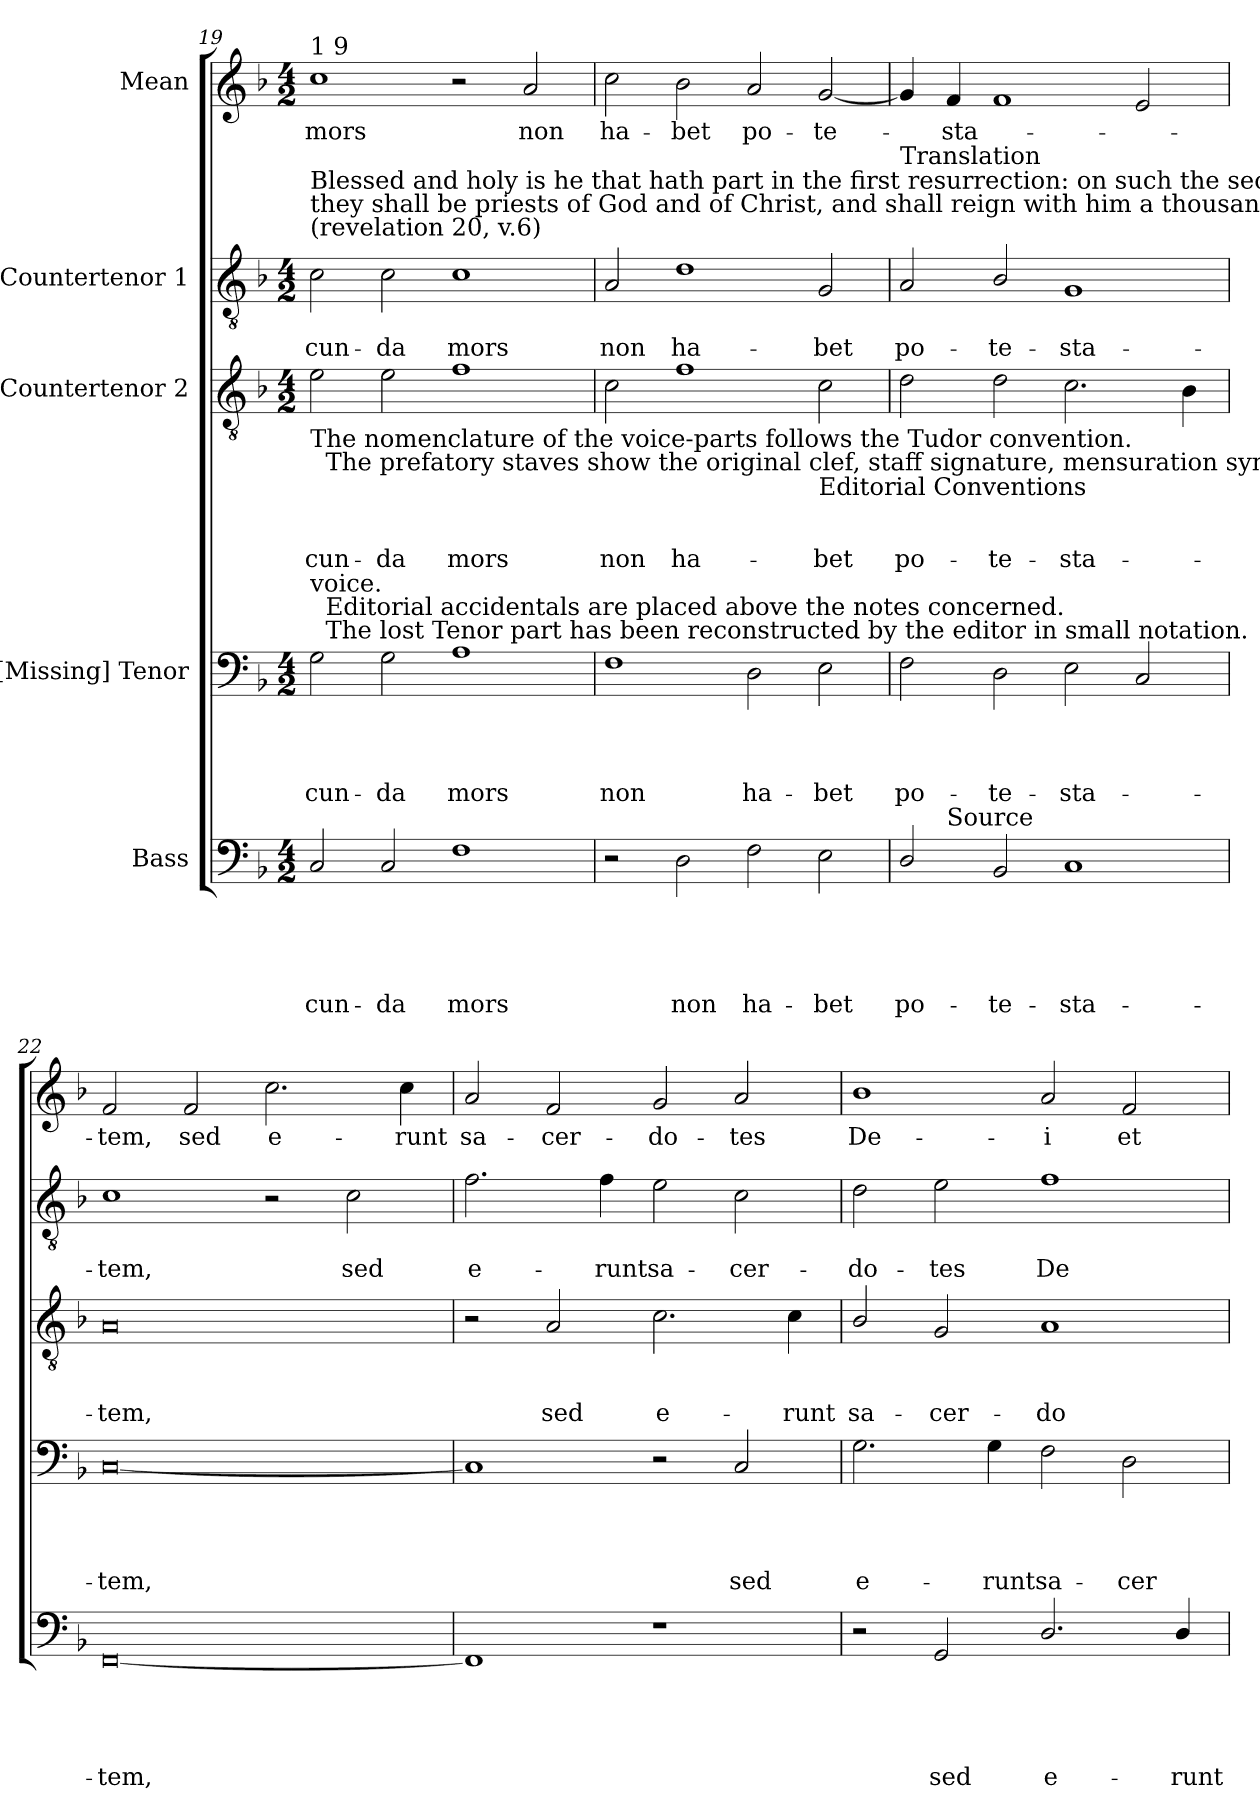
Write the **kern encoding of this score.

**kern	**text	**text	**text	**text	**text	**kern	**text	**text	**text	**text	**kern	**text	**text	**text	**kern	**text	**text	**kern	**text
*part5	*part5	*part5	*part5	*part5	*part5	*part4	*part4	*part4	*part4	*part4	*part3	*part3	*part3	*part3	*part2	*part2	*part2	*part1	*part1
*staff5	*staff5	*staff5	*staff5	*staff5	*staff5	*staff4	*staff4	*staff4	*staff4	*staff4	*staff3	*staff3	*staff3	*staff3	*staff2	*staff2	*staff2	*staff1	*staff1
*I"Bass	*	*	*	*	*	*I"[Missing] Tenor	*	*	*	*	*I"Countertenor 2	*	*	*	*I"Countertenor 1	*	*	*I"Mean	*
!!LO:PB:g=z
*clefF4	*	*	*	*	*	*clefF4	*	*	*	*	*clefGv2	*	*	*	*clefGv2	*	*	*clefG2	*
*k[b-]	*	*	*	*	*	*k[b-]	*	*	*	*	*k[b-]	*	*	*	*k[b-]	*	*	*k[b-]	*
*F:	*	*	*	*	*	*F:	*	*	*	*	*F:	*	*	*	*F:	*	*	*F:	*
*M4/2	*	*	*	*	*	*M4/2	*	*	*	*	*M4/2	*	*	*	*M4/2	*	*	*M4/2	*
=19	=19	=19	=19	=19	=19	=19	=19	=19	=19	=19	=19	=19	=19	=19	=19	=19	=19	=19	=19
!	!	!	!	!	!	!	!	!	!	!	!	!	!	!	!	!	!	!LO:TX:a:t=1 9	!
!	!	!	!	!	!	!	!	!	!	!	!	!	!	!	!LO:TX:a:t=Blessed and holy is he that hath part in the first resurrection&colon; on such the second death hath no power, but\nthey shall be priests of God and of Christ, and shall reign with him a thousand years.\n(revelation 20, v.6)	!	!	!	!
!	!	!	!	!	!	!	!	!	!	!	!LO:TX:b:t=The nomenclature of the voice-parts follows the Tudor convention.\n    The prefatory staves show the original clef, staff signature, mensuration symbol and first note for each	!	!	!	!	!	!	!	!
!	!	!	!	!	!	!LO:TX:a:t=voice.\n    Editorial accidentals are placed above the notes concerned.\n    The lost Tenor part has been reconstructed by the editor in small notation.	!	!	!	!	!	!	!	!	!	!	!	!	!
!	!	!	!	!	!LO:LY:b	!	!	!	!	!LO:LY:b	!	!	!	!LO:LY:b	!	!	!LO:LY:b	!	!LO:LY:b
2C/	.	.	.	.	-cun-	2G\	.	.	.	-cun-	2e\	.	.	-cun-	2c\	.	-cun-	1cc	mors
!	!	!	!	!	!LO:LY:b	!	!	!	!	!LO:LY:b	!	!	!	!LO:LY:b	!	!	!LO:LY:b	!	!
2C/	.	.	.	.	-da	2G\	.	.	.	-da	2e\	.	.	-da	2c\	.	-da	.	.
!	!	!	!	!	!LO:LY:b	!	!	!	!	!LO:LY:b	!	!	!	!LO:LY:b	!	!	!LO:LY:b	!	!
1F	.	.	.	.	mors	1A	.	.	.	mors	1f	.	.	mors	1c	.	mors	2r	.
!	!	!	!	!	!	!	!	!	!	!	!	!	!	!	!	!	!	!	!LO:LY:b
.	.	.	.	.	.	.	.	.	.	.	.	.	.	.	.	.	.	2a/	non
=20!	=20!	=20!	=20!	=20!	=20!	=20!	=20!	=20!	=20!	=20!	=20!	=20!	=20!	=20!	=20!	=20!	=20!	=20!	=20!
!	!	!	!	!	!	!	!	!	!	!LO:LY:b	!	!	!	!LO:LY:b	!	!	!LO:LY:b	!	!LO:LY:b
2r	.	.	.	.	.	1F	.	.	.	non	2c\	.	.	non	2A/	.	non	2cc\	ha-
!	!	!	!	!	!LO:LY:b	!	!	!	!	!	!	!	!	!LO:LY:b	!	!	!LO:LY:b	!	!LO:LY:b
2D\	.	.	.	.	non	.	.	.	.	.	1f	.	.	ha-	1d	.	ha-	2b-\	-bet
!	!	!	!	!	!LO:LY:b	!	!	!	!	!LO:LY:b	!	!	!	!	!	!	!	!	!LO:LY:b
2F\	.	.	.	.	ha-	2D\	.	.	.	ha-	.	.	.	.	.	.	.	2a/	po-
!	!	!	!	!	!	!	!	!	!	!	!LO:TX:b:t=Editorial Conventions	!	!	!	!	!	!	!	!
!	!	!	!	!	!LO:LY:b	!	!	!	!	!LO:LY:b	!	!	!	!LO:LY:b	!	!	!LO:LY:b	!	!LO:LY:b
2E\	.	.	.	.	-bet	2E\	.	.	.	-bet	2c\	.	.	-bet	2G/	.	-bet	[<2g/	-te-
=21!	=21!	=21!	=21!	=21!	=21!	=21!	=21!	=21!	=21!	=21!	=21!	=21!	=21!	=21!	=21!	=21!	=21!	=21!	=21!
!	!	!	!	!	!	!	!	!	!	!	!	!	!	!	!LO:TX:a:t=Translation	!	!	!	!
!	!	!	!	!	!LO:LY:b	!	!	!	!	!LO:LY:b	!	!	!	!LO:LY:b	!	!	!LO:LY:b	!	!
*^	*	*	*	*	*	*	*	*	*	*	*	*	*	*	*	*	*	*	*
2D/	4ryy	.	.	.	.	po-	2F\	.	.	.	po-	2d\	.	.	po-	2A/	.	po-	4g/]	.
!	!LO:TX:a:t=Source	!	!	!	!	!	!	!	!	!	!	!	!	!	!	!	!	!	!	!
!	!	!	!	!	!	!	!	!	!	!	!	!	!	!	!	!	!	!	!	!LO:LY:b
.	1..ryy	.	.	.	.	.	.	.	.	.	.	.	.	.	.	.	.	.	4f/	-sta-
!	!	!	!	!	!	!LO:LY:b	!	!	!	!	!LO:LY:b	!	!	!	!LO:LY:b	!	!	!LO:LY:b	!	!
2BB-/	.	.	.	.	.	-te-	2D\	.	.	.	-te-	2d\	.	.	-te-	2B-/	.	-te-	1f	.
!	!	!	!	!	!	!LO:LY:b	!	!	!	!	!LO:LY:b	!	!	!	!LO:LY:b	!	!	!LO:LY:b	!	!
1C	.	.	.	.	.	-sta-	2E\	.	.	.	-sta-	2.c\	.	.	-sta-	1G	.	-sta-	.	.
.	.	.	.	.	.	.	2C/	.	.	.	.	.	.	.	.	.	.	.	2e/	.
.	.	.	.	.	.	.	.	.	.	.	.	4B-\	.	.	.	.	.	.	.	.
=22!	=22!	=22!	=22!	=22!	=22!	=22!	=22!	=22!	=22!	=22!	=22!	=22!	=22!	=22!	=22!	=22!	=22!	=22!	=22!	=22!
!	!	!	!	!	!	!LO:LY:b	!	!	!	!	!LO:LY:b	!	!	!	!LO:LY:b	!	!	!LO:LY:b	!	!LO:LY:b
*v	*v	*	*	*	*	*	*	*	*	*	*	*	*	*	*	*	*	*	*	*
[<0FF	.	.	.	.	-tem,	[<0C	.	.	.	-tem,	0A	.	.	-tem,	1c	.	-tem,	2f/	-tem,
!	!	!	!	!	!	!	!	!	!	!	!	!	!	!	!	!	!	!	!LO:LY:b
.	.	.	.	.	.	.	.	.	.	.	.	.	.	.	.	.	.	2f/	sed
!	!	!	!	!	!	!	!	!	!	!	!	!	!	!	!	!	!	!	!LO:LY:b
.	.	.	.	.	.	.	.	.	.	.	.	.	.	.	2r	.	.	2.cc\	e-
!	!	!	!	!	!	!	!	!	!	!	!	!	!	!	!	!	!LO:LY:b	!	!
.	.	.	.	.	.	.	.	.	.	.	.	.	.	.	2c\	.	sed	.	.
!	!	!	!	!	!	!	!	!	!	!	!	!	!	!	!	!	!	!	!LO:LY:b
.	.	.	.	.	.	.	.	.	.	.	.	.	.	.	.	.	.	4cc\	-runt
=23!	=23!	=23!	=23!	=23!	=23!	=23!	=23!	=23!	=23!	=23!	=23!	=23!	=23!	=23!	=23!	=23!	=23!	=23!	=23!
!	!	!	!	!	!	!	!	!	!	!	!	!	!	!	!	!	!LO:LY:b	!	!LO:LY:b
1FF]	.	.	.	.	.	1C]	.	.	.	.	2r	.	.	.	2.f\	.	e-	2a/	sa-
!	!	!	!	!	!	!	!	!	!	!	!	!	!	!LO:LY:b	!	!	!	!	!LO:LY:b
.	.	.	.	.	.	.	.	.	.	.	2A/	.	.	sed	.	.	.	2f/	-cer-
!	!	!	!	!	!	!	!	!	!	!	!	!	!	!	!	!	!LO:LY:b	!	!
.	.	.	.	.	.	.	.	.	.	.	.	.	.	.	4f\	.	-runtsa-	.	.
!	!	!	!	!	!	!	!	!	!	!	!	!	!	!LO:LY:b	!	!	!	!	!LO:LY:b
1r	.	.	.	.	.	2r	.	.	.	.	2.c\	.	.	e-	2e\	.	.	2g/	-do-
!	!	!	!	!	!	!	!	!	!	!LO:LY:b	!	!	!	!	!	!	!LO:LY:b	!	!LO:LY:b
.	.	.	.	.	.	2C/	.	.	.	sed	.	.	.	.	2c\	.	-cer-	2a/	-tes
!	!	!	!	!	!	!	!	!	!	!	!	!	!	!LO:LY:b	!	!	!	!	!
.	.	.	.	.	.	.	.	.	.	.	4c\	.	.	-runt	.	.	.	.	.
!!LO:PB:g=z
=24!	=24!	=24!	=24!	=24!	=24!	=24!	=24!	=24!	=24!	=24!	=24!	=24!	=24!	=24!	=24!	=24!	=24!	=24!	=24!
!	!	!	!	!	!	!	!	!	!	!LO:LY:b	!	!	!	!LO:LY:b	!	!	!LO:LY:b	!	!LO:LY:b
2r	.	.	.	.	.	2.G\	.	.	.	e-	2B-/	.	.	sa-	2d\	.	-do-	1b-	De-
!	!	!	!	!	!LO:LY:b	!	!	!	!	!	!	!	!	!LO:LY:b	!	!	!LO:LY:b	!	!
2GG/	.	.	.	.	sed	.	.	.	.	.	2G/	.	.	-cer-	2e\	.	-tes	.	.
!	!	!	!	!	!	!	!	!	!	!LO:LY:b	!	!	!	!	!	!	!	!	!
.	.	.	.	.	.	4G\	.	.	.	-runtsa-	.	.	.	.	.	.	.	.	.
!	!	!	!	!	!LO:LY:b	!	!	!	!	!	!	!	!	!LO:LY:b	!	!	!LO:LY:b	!	!LO:LY:b
2.D/	.	.	.	.	e-	2F\	.	.	.	.	1A	.	.	-do-	1f	.	De-	2a/	-i
!	!	!	!	!	!	!	!	!	!	!LO:LY:b	!	!	!	!	!	!	!	!	!LO:LY:b
.	.	.	.	.	.	2D\	.	.	.	-cer-	.	.	.	.	.	.	.	2f/	et
!	!	!	!	!	!LO:LY:b	!	!	!	!	!	!	!	!	!	!	!	!	!	!
4D/	.	.	.	.	-runt	.	.	.	.	.	.	.	.	.	.	.	.	.	.
=!	=!	=!	=!	=!	=!	=!	=!	=!	=!	=!	=!	=!	=!	=!	=!	=!	=!	=!	=!
*-	*-	*-	*-	*-	*-	*-	*-	*-	*-	*-	*-	*-	*-	*-	*-	*-	*-	*-	*-
